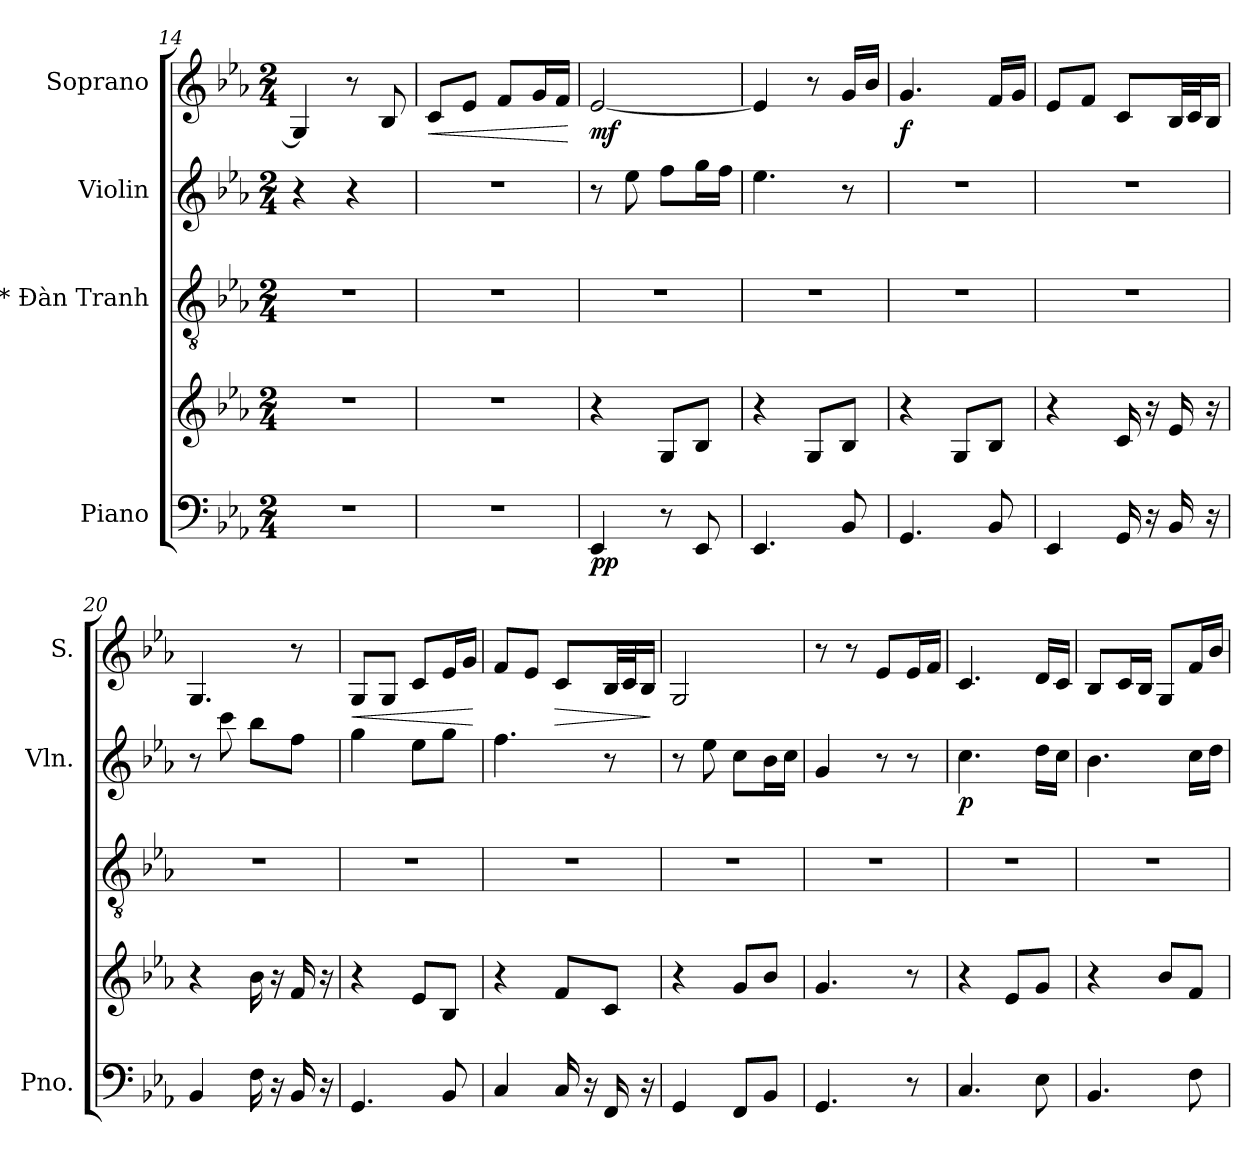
**kern	**kern	**dynam	**kern	**kern	**dynam	**kern	**dynam
*part4	*part4	*part4	*part3	*part2	*part2	*part1	*part1
*staff5	*staff4	*staff4/5	*staff3	*staff2	*staff2	*staff1	*staff1
*I"Piano	*	*	*I"* Đàn Tranh	*I"Violin	*	*I"Soprano	*
*I'Pno.	*	*	*	*I'Vln.	*	*I'S.	*
*clefF4	*clefG2	*	*clefGv2	*clefG2	*	*clefG2	*
*k[b-e-a-]	*k[b-e-a-]	*	*k[b-e-a-]	*k[b-e-a-]	*	*k[b-e-a-]	*
*M2/4	*M2/4	*	*M2/4	*M2/4	*	*M2/4	*
=14	=14	=14	=14	=14	=14	=14	=14
2r	2r	.	2r	4r	.	4G/]	.
*	*	*	*	*	*	*MM40	*
.	.	.	.	4r	.	8r	.
.	.	.	.	.	.	8B-/	.
=15	=15	=15	=15	=15	=15	=15	=15
!	!	!	!	!	!	!	!LO:HP:b
2r	2r	.	2r	2r	.	8c/L	<
.	.	.	.	.	.	8e-/J	.
.	.	.	.	.	.	8f/L	.
.	.	.	.	.	.	16g/L	.
.	.	.	.	.	.	16f/JJ	.
.	.	.	.	.	.	.	[
=16	=16	=16	=16	=16	=16	=16	=16
*	*	*	*	*	*	*MM45	*
!	!	!LO:DY:b=2	!	!	!	!	!
!	!	!LO:DY:n=1:b	!	!	!	!	!LO:DY:b
4EE-/	4r	p p	2r	8r	.	[2e-/	mf
.	.	.	.	8ee-\	.	.	.
8r	8G/L	.	.	8ff\L	.	.	.
8EE-/	8B-/J	.	.	16gg\L	.	.	.
.	.	.	.	16ff\JJ	.	.	.
=17	=17	=17	=17	=17	=17	=17	=17
4.EE-/	4r	.	2r	4.ee-\	.	4e-/]	.
.	8G/L	.	.	.	.	8r	.
8BB-/	8B-/J	.	.	8r	.	16g/LL	.
.	.	.	.	.	.	16b-/JJ	.
!!LO:LB:g=z
=18	=18	=18	=18	=18	=18	=18	=18
!	!	!LO:DY:b=2	!	!	!	!	!
!	!	!LO:DY:n=1:b	!	!	!	!	!LO:DY:b
4.GG/	4r	mp mp	2r	2r	.	4.g/	f
.	8G/L	.	.	.	.	.	.
8BB-/	8B-/J	.	.	.	.	16f/LL	.
.	.	.	.	.	.	16g/JJ	.
=19	=19	=19	=19	=19	=19	=19	=19
4EE-/	4r	.	2r	2r	.	8e-/L	.
.	.	.	.	.	.	8f/J	.
16GG/	16c/	.	.	.	.	8c/L	.
16r	16r	.	.	.	.	.	.
16BB-/	16e-/	.	.	.	.	32B-/LL	.
.	.	.	.	.	.	32c/J	.
16r	16r	.	.	.	.	16B-/JJ	.
=20	=20	=20	=20	=20	=20	=20	=20
4BB-/	4r	.	2r	8r	.	4.G/	.
.	.	.	.	8ccc\	.	.	.
16F\	16b-\	.	.	8bb-\L	.	.	.
16r	16r	.	.	.	.	.	.
16BB-/	16f/	.	.	8ff\J	.	8r	.
16r	16r	.	.	.	.	.	.
=21	=21	=21	=21	=21	=21	=21	=21
!	!	!	!	!	!	!	!LO:HP:b
4.GG/	4r	.	2r	4gg\	.	8G/L	<
.	.	.	.	.	.	8G/J	.
.	8e-/L	.	.	8ee-\L	.	8c/L	.
8BB-/	8B-/J	.	.	8gg\J	.	16e-/L	.
.	.	.	.	.	.	16g/JJ	.
.	.	.	.	.	.	.	[
=22	=22	=22	=22	=22	=22	=22	=22
4C/	4r	.	2r	4.ff\	.	8f/L	.
.	.	.	.	.	.	8e-/J	.
!	!	!	!	!	!	!	!LO:HP:b
16C/	8f/L	.	.	.	.	8c/L	>
16r	.	.	.	.	.	.	.
16FF/	8c/J	.	.	8r	.	32B-/LL	.
.	.	.	.	.	.	32c/J	.
16r	.	.	.	.	.	16B-/JJ	.
.	.	.	.	.	.	.	]
!!LO:PB:g=z
=23	=23	=23	=23	=23	=23	=23	=23
4GG/	4r	.	2r	8r	.	2G/	.
.	.	.	.	8ee-\	.	.	.
8FF/L	8g/L	.	.	8cc\L	.	.	.
8BB-/J	8b-/J	.	.	16b-\L	.	.	.
.	.	.	.	16cc\JJ	.	.	.
=24	=24	=24	=24	=24	=24	=24	=24
4.GG/	4.g/	.	2r	4g/	.	8r	.
.	.	.	.	.	.	8r	.
.	.	.	.	8r	.	8e-/L	.
8r	8r	.	.	8r	.	16e-/L	.
.	.	.	.	.	.	16f/JJ	.
=25	=25	=25	=25	=25	=25	=25	=25
!	!	!	!	!	!LO:DY:b	!	!
4.C/	4r	.	2r	4.cc\	p	4.c/	.
.	8e-/L	.	.	.	.	.	.
8E-\	8g/J	.	.	16dd\LL	.	16d/LL	.
.	.	.	.	16cc\JJ	.	16c/JJ	.
=26	=26	=26	=26	=26	=26	=26	=26
4.BB-/	4r	.	2r	4.b-\	.	8B-/L	.
.	.	.	.	.	.	16c/L	.
.	.	.	.	.	.	16B-/JJ	.
.	8b-/L	.	.	.	.	8G/L	.
8F\	8f/J	.	.	16cc\LL	.	16f/L	.
.	.	.	.	16dd\JJ	.	16b-/JJ	.
=	=	=	=	=	=	=	=
*-	*-	*-	*-	*-	*-	*-	*-
